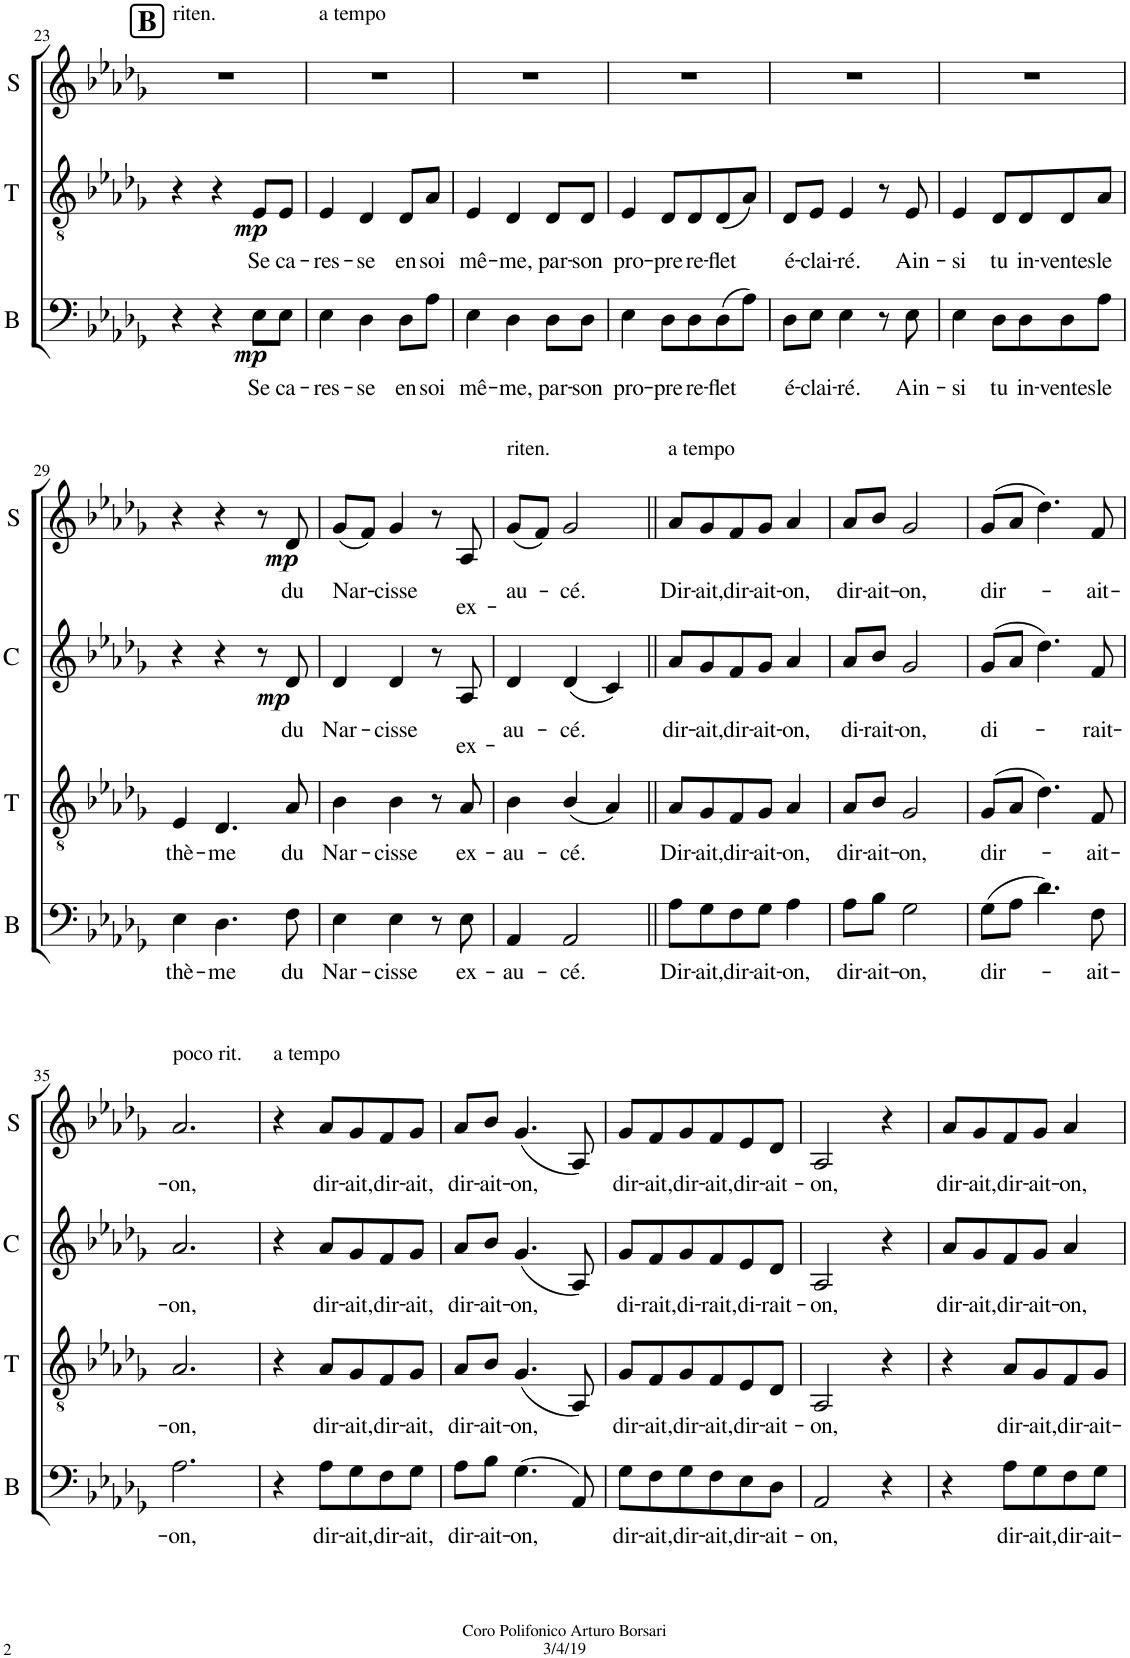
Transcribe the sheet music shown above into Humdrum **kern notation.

**kern	**text	**dynam	**kern	**text	**dynam	**kern	**text	**dynam	**kern	**text	**dynam
*part4	*part4	*part4	*part3	*part3	*part3	*part2	*part2	*part2	*part1	*part1	*part1
*staff4	*staff4	*staff4	*staff3	*staff3	*staff3	*staff2	*staff2	*staff2	*staff1	*staff1	*staff1
*I"Bassi	*	*	*I"Tenori	*	*	*I"Contralti	*	*	*I"Soprani	*	*
*I'B	*	*	*I'T	*	*	*I'C	*	*	*I'S	*	*
!!LO:PB:g=z
*clefF4	*	*	*clefGv2	*	*	*clefG2	*	*	*clefG2	*	*
*	*	*	*	*	*	*	*	*	*Trd1c2	*	*
*k[b-e-a-d-g-]	*	*	*k[b-e-a-d-g-]	*	*	*k[b-e-a-d-g-]	*	*	*k[b-e-a-d-g-]	*	*
*D-:	*	*	*D-:	*	*	*D-:	*	*	*D-:	*	*
*M3/4	*	*	*M3/4	*	*	*M3/4	*	*	*M3/4	*	*
!!LO:REH:place=s1:a:B:cj:fs=14:t=B
=23	=23	=23	=23	=23	=23	=23	=23	=23	=23	=23	=23
!	!	!	!	!	!	!	!	!	!LO:TX:a:t=riten.	!	!
4r	.	.	4r	.	.	2.r	.	.	2.r	.	.
4r	.	.	4r	.	.	.	.	.	.	.	.
!	!LO:LY:b	!LO:DY:b	!	!LO:LY:b	!LO:DY:b	!	!	!	!	!	!
8E-\L	Se	mp	8E-/L	Se	mp	.	.	.	.	.	.
!	!LO:LY:b	!	!	!LO:LY:b	!	!	!	!	!	!	!
8E-\J	ca-	.	8E-/J	ca-	.	.	.	.	.	.	.
=24	=24	=24	=24	=24	=24	=24	=24	=24	=24	=24	=24
!	!	!	!	!	!	!	!	!	!LO:TX:a:t=a tempo	!	!
!	!LO:LY:b	!	!	!LO:LY:b	!	!	!	!	!	!	!
4E-\	-res-	.	4E-/	-res-	.	2.r	.	.	2.r	.	.
!	!LO:LY:b	!	!	!LO:LY:b	!	!	!	!	!	!	!
4D-\	-se	.	4D-/	-se	.	.	.	.	.	.	.
!	!LO:LY:b	!	!	!LO:LY:b	!	!	!	!	!	!	!
8D-\L	en	.	8D-/L	en	.	.	.	.	.	.	.
!	!LO:LY:b	!	!	!LO:LY:b	!	!	!	!	!	!	!
8A-\J	soi	.	8A-/J	soi	.	.	.	.	.	.	.
=25	=25	=25	=25	=25	=25	=25	=25	=25	=25	=25	=25
!	!LO:LY:b	!	!	!LO:LY:b	!	!	!	!	!	!	!
4E-\	mê-	.	4E-/	mê-	.	2.r	.	.	2.r	.	.
!	!LO:LY:b	!	!	!LO:LY:b	!	!	!	!	!	!	!
4D-\	-me,	.	4D-/	-me,	.	.	.	.	.	.	.
!	!LO:LY:b	!	!	!LO:LY:b	!	!	!	!	!	!	!
8D-\L	par-	.	8D-/L	par-	.	.	.	.	.	.	.
!	!LO:LY:b	!	!	!LO:LY:b	!	!	!	!	!	!	!
8D-\J	-son	.	8D-/J	-son	.	.	.	.	.	.	.
=26	=26	=26	=26	=26	=26	=26	=26	=26	=26	=26	=26
!	!LO:LY:b	!	!	!LO:LY:b	!	!	!	!	!	!	!
4E-\	pro-	.	4E-/	pro-	.	2.r	.	.	2.r	.	.
!	!LO:LY:b	!	!	!LO:LY:b	!	!	!	!	!	!	!
8D-\L	-pre	.	8D-/L	-pre	.	.	.	.	.	.	.
!	!LO:LY:b	!	!	!LO:LY:b	!	!	!	!	!	!	!
8D-\	re-	.	8D-/	re-	.	.	.	.	.	.	.
!	!LO:LY:b	!	!	!LO:LY:b	!	!	!	!	!	!	!
(8D-\	-flet	.	(8D-/	-flet	.	.	.	.	.	.	.
8A-\J)	.	.	8A-/J)	.	.	.	.	.	.	.	.
=27	=27	=27	=27	=27	=27	=27	=27	=27	=27	=27	=27
!	!LO:LY:b	!	!	!LO:LY:b	!	!	!	!	!	!	!
8D-\L	é-	.	8D-/L	é-	.	2.r	.	.	2.r	.	.
!	!LO:LY:b	!	!	!LO:LY:b	!	!	!	!	!	!	!
8E-\J	-clai-	.	8E-/J	-clai-	.	.	.	.	.	.	.
!	!LO:LY:b	!	!	!LO:LY:b	!	!	!	!	!	!	!
4E-\	-ré.	.	4E-/	-ré.	.	.	.	.	.	.	.
8r	.	.	8r	.	.	.	.	.	.	.	.
!	!LO:LY:b	!	!	!LO:LY:b	!	!	!	!	!	!	!
8E-\	Ain-	.	8E-/	Ain-	.	.	.	.	.	.	.
=28	=28	=28	=28	=28	=28	=28	=28	=28	=28	=28	=28
!	!LO:LY:b	!	!	!LO:LY:b	!	!	!	!	!	!	!
4E-\	-si	.	4E-/	-si	.	2.r	.	.	2.r	.	.
!	!LO:LY:b	!	!	!LO:LY:b	!	!	!	!	!	!	!
8D-\L	tu	.	8D-/L	tu	.	.	.	.	.	.	.
!	!LO:LY:b	!	!	!LO:LY:b	!	!	!	!	!	!	!
8D-\	in-	.	8D-/	in-	.	.	.	.	.	.	.
!	!LO:LY:b	!	!	!LO:LY:b	!	!	!	!	!	!	!
8D-\	-ventes	.	8D-/	-ventes	.	.	.	.	.	.	.
!	!LO:LY:b	!	!	!LO:LY:b	!	!	!	!	!	!	!
8A-\J	le	.	8A-/J	le	.	.	.	.	.	.	.
!!LO:LB:g=z
=29	=29	=29	=29	=29	=29	=29	=29	=29	=29	=29	=29
!	!LO:LY:b	!	!	!LO:LY:b	!	!	!	!	!	!	!
4E-\	thè-	.	4E-/	thè-	.	4r	.	.	4r	.	.
!	!LO:LY:b	!	!	!LO:LY:b	!	!	!	!	!	!	!
4.D-\	-me	.	4.D-/	-me	.	4r	.	.	4r	.	.
.	.	.	.	.	.	8r	.	.	8r	.	.
!	!LO:LY:b	!	!	!LO:LY:b	!	!	!LO:LY:b	!LO:DY:b	!	!LO:LY:b	!LO:DY:b
8F\	du	.	8A-/	du	.	8d-/	du	mp	8d-/	du	mp
=30	=30	=30	=30	=30	=30	=30	=30	=30	=30	=30	=30
!	!LO:LY:b	!	!	!LO:LY:b	!	!	!LO:LY:b	!	!	!LO:LY:b	!
4E-\	Nar-	.	4B-\	Nar-	.	4d-/	Nar-	.	(8g-/L	Nar-	.
.	.	.	.	.	.	.	.	.	8f/J)	.	.
!	!LO:LY:b	!	!	!LO:LY:b	!	!	!LO:LY:b	!	!	!LO:LY:b	!
4E-\	-cisse	.	4B-\	-cisse	.	4d-/	-cisse	.	4g-/	-cisse	.
8r	.	.	8r	.	.	8r	.	.	8r	.	.
!	!LO:LY:b	!	!	!LO:LY:b	!	!	!LO:LY:b	!	!	!LO:LY:b	!
8E-\	ex-	.	8A-/	ex-	.	8A-/	ex-	.	8A-/	ex-	.
=31	=31	=31	=31	=31	=31	=31	=31	=31	=31	=31	=31
!	!	!	!	!	!	!	!	!	!LO:TX:a:t=riten.	!	!
!	!LO:LY:b	!	!	!LO:LY:b	!	!	!LO:LY:b	!	!	!LO:LY:b	!
4AA-/	-au-	.	4B-\	-au-	.	4d-/	-au-	.	(8g-/L	-au-	.
.	.	.	.	.	.	.	.	.	8f/J)	.	.
!	!LO:LY:b	!	!	!LO:LY:b	!	!	!LO:LY:b	!	!	!LO:LY:b	!
2AA-/	-cé.	.	(4B-/	-cé.	.	(4d-/	-cé.	.	2g-/	-cé.	.
.	.	.	4A-/)	.	.	4c/)	.	.	.	.	.
=32||	=32||	=32||	=32||	=32||	=32||	=32||	=32||	=32||	=32||	=32||	=32||
!	!	!	!	!	!	!	!	!	!LO:TX:a:t=a tempo	!	!
!	!LO:LY:b	!	!	!LO:LY:b	!	!	!LO:LY:b	!	!	!LO:LY:b	!
8A-\L	Dir-	.	8A-/L	Dir-	.	8a-/L	dir-	.	8a-/L	Dir-	.
!	!LO:LY:b	!	!	!LO:LY:b	!	!	!LO:LY:b	!	!	!LO:LY:b	!
8G-\	-ait,	.	8G-/	-ait,	.	8g-/	-ait,	.	8g-/	-ait,	.
!	!LO:LY:b	!	!	!LO:LY:b	!	!	!LO:LY:b	!	!	!LO:LY:b	!
8F\	dir-	.	8F/	dir-	.	8f/	dir-	.	8f/	dir-	.
!	!LO:LY:b	!	!	!LO:LY:b	!	!	!LO:LY:b	!	!	!LO:LY:b	!
8G-\J	-ait-	.	8G-/J	-ait-	.	8g-/J	-ait-	.	8g-/J	-ait-	.
!	!LO:LY:b	!	!	!LO:LY:b	!	!	!LO:LY:b	!	!	!LO:LY:b	!
4A-\	-on,	.	4A-/	-on,	.	4a-/	-on,	.	4a-/	-on,	.
=33	=33	=33	=33	=33	=33	=33	=33	=33	=33	=33	=33
!	!LO:LY:b	!	!	!LO:LY:b	!	!	!LO:LY:b	!	!	!LO:LY:b	!
8A-\L	dir-	.	8A-/L	dir-	.	8a-/L	di-	.	8a-/L	dir-	.
!	!LO:LY:b	!	!	!LO:LY:b	!	!	!LO:LY:b	!	!	!LO:LY:b	!
8B-\J	-ait-	.	8B-/J	-ait-	.	8b-/J	-rait-	.	8b-/J	-ait-	.
!	!LO:LY:b	!	!	!LO:LY:b	!	!	!LO:LY:b	!	!	!LO:LY:b	!
2G-\	-on,	.	2G-/	-on,	.	2g-/	-on,	.	2g-/	-on,	.
=34	=34	=34	=34	=34	=34	=34	=34	=34	=34	=34	=34
!	!LO:LY:b	!	!	!LO:LY:b	!	!	!LO:LY:b	!	!	!LO:LY:b	!
(8G-\L	dir-	.	(8G-/L	dir-	.	(8g-/L	di-	.	(8g-/L	dir-	.
8A-\J	.	.	8A-/J	.	.	8a-/J	.	.	8a-/J	.	.
4.d-\)	.	.	4.d-\)	.	.	4.dd-\)	.	.	4.dd-\)	.	.
!	!LO:LY:b	!	!	!LO:LY:b	!	!	!LO:LY:b	!	!	!LO:LY:b	!
8F\	-ait-	.	8F/	-ait-	.	8f/	-rait-	.	8f/	-ait-	.
!!LO:LB:g=z
=35	=35	=35	=35	=35	=35	=35	=35	=35	=35	=35	=35
!	!	!	!	!	!	!	!	!	!LO:TX:a:t=poco rit.	!	!
!	!LO:LY:b	!	!	!LO:LY:b	!	!	!LO:LY:b	!	!	!LO:LY:b	!
2.A-\	-on,	.	2.A-/	-on,	.	2.a-/	-on,	.	2.a-/	-on,	.
=36	=36	=36	=36	=36	=36	=36	=36	=36	=36	=36	=36
!	!	!	!	!	!	!	!	!	!LO:TX:a:t=a tempo	!	!
4r	.	.	4r	.	.	4r	.	.	4r	.	.
!	!LO:LY:b	!	!	!LO:LY:b	!	!	!LO:LY:b	!	!	!LO:LY:b	!
8A-\L	dir-	.	8A-/L	dir-	.	8a-/L	dir-	.	8a-/L	dir-	.
!	!LO:LY:b	!	!	!LO:LY:b	!	!	!LO:LY:b	!	!	!LO:LY:b	!
8G-\	-ait,	.	8G-/	-ait,	.	8g-/	-ait,	.	8g-/	-ait,	.
!	!LO:LY:b	!	!	!LO:LY:b	!	!	!LO:LY:b	!	!	!LO:LY:b	!
8F\	dir-	.	8F/	dir-	.	8f/	dir-	.	8f/	dir-	.
!	!LO:LY:b	!	!	!LO:LY:b	!	!	!LO:LY:b	!	!	!LO:LY:b	!
8G-\J	-ait,	.	8G-/J	-ait,	.	8g-/J	-ait,	.	8g-/J	-ait,	.
=37	=37	=37	=37	=37	=37	=37	=37	=37	=37	=37	=37
!	!LO:LY:b	!	!	!LO:LY:b	!	!	!LO:LY:b	!	!	!LO:LY:b	!
8A-\L	dir-	.	8A-/L	dir-	.	8a-/L	dir-	.	8a-/L	dir-	.
!	!LO:LY:b	!	!	!LO:LY:b	!	!	!LO:LY:b	!	!	!LO:LY:b	!
8B-\J	-ait-	.	8B-/J	-ait-	.	8b-/J	-ait-	.	8b-/J	-ait-	.
!	!LO:LY:b	!	!	!LO:LY:b	!	!	!LO:LY:b	!	!	!LO:LY:b	!
(4.G-\	-on,	.	(4.G-/	-on,	.	(4.g-/	-on,	.	(4.g-/	-on,	.
8AA-/)	.	.	8AA-/)	.	.	8A-/)	.	.	8A-/)	.	.
=38	=38	=38	=38	=38	=38	=38	=38	=38	=38	=38	=38
!	!LO:LY:b	!	!	!LO:LY:b	!	!	!LO:LY:b	!	!	!LO:LY:b	!
8G-\L	dir-	.	8G-/L	dir-	.	8g-/L	di-	.	8g-/L	dir-	.
!	!LO:LY:b	!	!	!LO:LY:b	!	!	!LO:LY:b	!	!	!LO:LY:b	!
8F\	-ait,	.	8F/	-ait,	.	8f/	-rait,	.	8f/	-ait,	.
!	!LO:LY:b	!	!	!LO:LY:b	!	!	!LO:LY:b	!	!	!LO:LY:b	!
8G-\	dir-	.	8G-/	dir-	.	8g-/	di-	.	8g-/	dir-	.
!	!LO:LY:b	!	!	!LO:LY:b	!	!	!LO:LY:b	!	!	!LO:LY:b	!
8F\	-ait,	.	8F/	-ait,	.	8f/	-rait,	.	8f/	-ait,	.
!	!LO:LY:b	!	!	!LO:LY:b	!	!	!LO:LY:b	!	!	!LO:LY:b	!
8E-\	dir-	.	8E-/	dir-	.	8e-/	di-	.	8e-/	dir-	.
!	!LO:LY:b	!	!	!LO:LY:b	!	!	!LO:LY:b	!	!	!LO:LY:b	!
8D-\J	-ait-	.	8D-/J	-ait-	.	8d-/J	-rait-	.	8d-/J	-ait-	.
=39	=39	=39	=39	=39	=39	=39	=39	=39	=39	=39	=39
!	!LO:LY:b	!	!	!LO:LY:b	!	!	!LO:LY:b	!	!	!LO:LY:b	!
2AA-/	-on,	.	2AA-/	-on,	.	2A-/	-on,	.	2A-/	-on,	.
4r	.	.	4r	.	.	4r	.	.	4r	.	.
=40	=40	=40	=40	=40	=40	=40	=40	=40	=40	=40	=40
!	!	!	!	!	!	!	!LO:LY:b	!	!	!LO:LY:b	!
4r	.	.	4r	.	.	8a-/L	dir-	.	8a-/L	dir-	.
!	!	!	!	!	!	!	!LO:LY:b	!	!	!LO:LY:b	!
.	.	.	.	.	.	8g-/	-ait,	.	8g-/	-ait,	.
!	!LO:LY:b	!	!	!LO:LY:b	!	!	!LO:LY:b	!	!	!LO:LY:b	!
8A-\L	dir-	.	8A-/L	dir-	.	8f/	dir-	.	8f/	dir-	.
!	!LO:LY:b	!	!	!LO:LY:b	!	!	!LO:LY:b	!	!	!LO:LY:b	!
8G-\	-ait,	.	8G-/	-ait,	.	8g-/J	-ait-	.	8g-/J	-ait-	.
!	!LO:LY:b	!	!	!LO:LY:b	!	!	!LO:LY:b	!	!	!LO:LY:b	!
8F\	dir-	.	8F/	dir-	.	4a-/	-on,	.	4a-/	-on,	.
!	!LO:LY:b	!	!	!LO:LY:b	!	!	!	!	!	!	!
8G-\J	-ait-	.	8G-/J	-ait-	.	.	.	.	.	.	.
=	=	=	=	=	=	=	=	=	=	=	=
*-	*-	*-	*-	*-	*-	*-	*-	*-	*-	*-	*-
